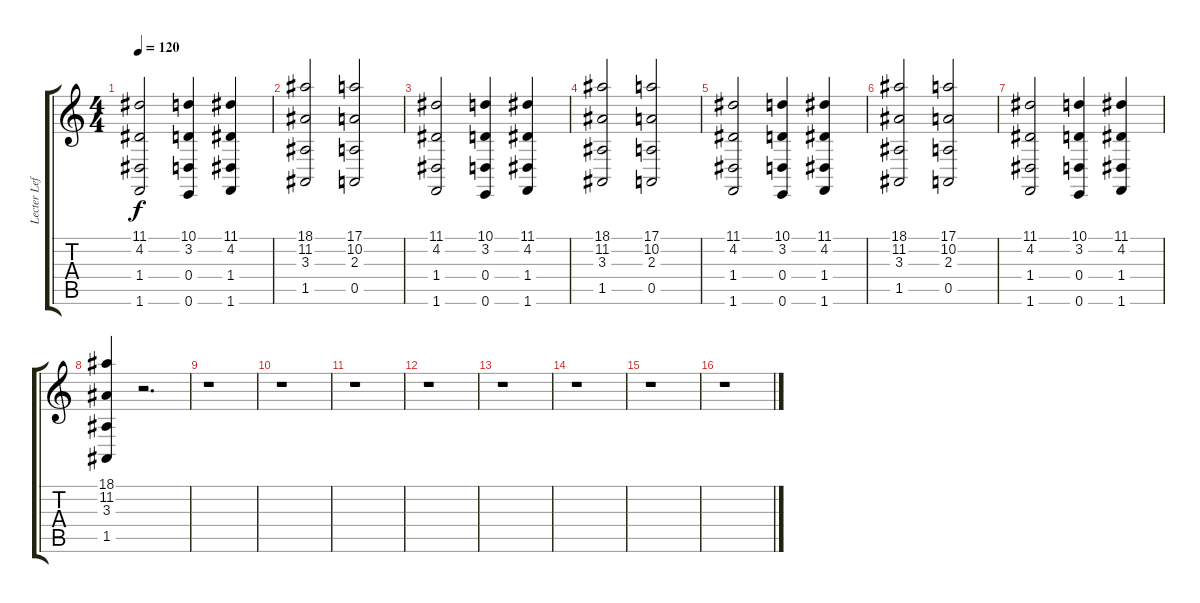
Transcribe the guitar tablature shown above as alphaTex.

\track ("Lecter Left" "Lecter Lef") {instrument orchestrahit}
\staff {score tabs}
\tuning (E4 B3 G3 D3 A2 E2) {hide}
\ts (4 4)
\tempo 120
\clef g2
\ks c
(11.1 4.2 1.4 1.6).2{dy f} (10.1 3.2 0.4 0.6).4 (11.1 4.2 1.4 1.6).4 |
(18.1 11.2 3.3 1.5).2 (17.1 10.2 2.3 0.5).2 |
(11.1 4.2 1.4 1.6).2 (10.1 3.2 0.4 0.6).4 (11.1 4.2 1.4 1.6).4 |
(18.1 11.2 3.3 1.5).2 (17.1 10.2 2.3 0.5).2 |
(11.1 4.2 1.4 1.6).2 (10.1 3.2 0.4 0.6).4 (11.1 4.2 1.4 1.6).4 |
(18.1 11.2 3.3 1.5).2 (17.1 10.2 2.3 0.5).2 |
(11.1 4.2 1.4 1.6).2 (10.1 3.2 0.4 0.6).4 (11.1 4.2 1.4 1.6).4 |
(18.1 11.2 3.3 1.5).4 r.2{d} |
r.1 |
r.1 |
r.1 |
r.1 |
r.1 |
r.1 |
r.1 |
r.1
